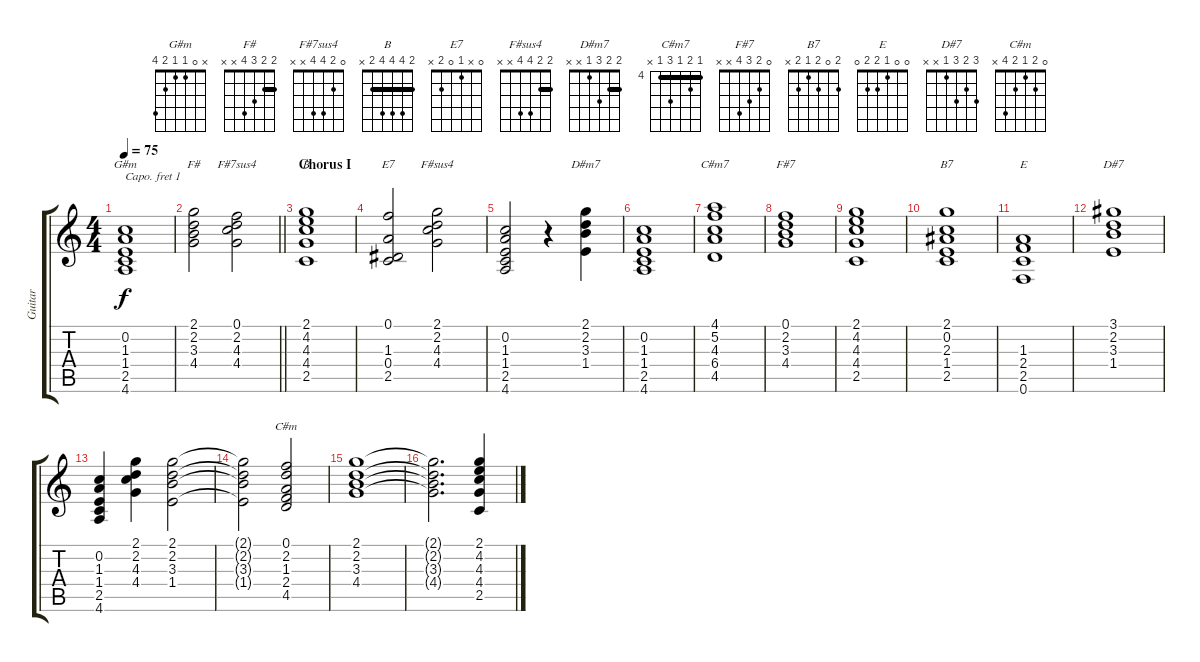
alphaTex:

\track ("Guitar" "Guitar") {instrument electricguitarmuted}
\staff {score tabs}
\capo 1
\tuning (E4 B3 G3 D3 A2 E2) {hide}
\chord ("G#m" x 0 1 1 2 4)
\chord ("F#" 2 2 3 4 x x) {barre 2}
\chord ("F#7sus4" 0 2 4 4 x x)
\chord ("B" 2 4 4 4 2 x) {barre 2}
\chord ("E7" 0 x 1 0 2 x)
\chord ("F#sus4" 2 2 4 4 x x) {barre 2}
\chord ("D#m7" 2 2 3 1 x x) {barre 2}
\chord ("C#m7" 4 5 4 6 4 x) {firstfret 4 barre 4}
\chord ("F#7" 0 2 3 4 x x)
\chord ("B7" 2 0 2 1 2 x)
\chord ("E" 0 0 1 2 2 0)
\chord ("D#7" 3 2 3 1 x x)
\chord ("C#m" 0 2 1 2 4 x)
\ts (4 4)
\tempo 75
\clef g2
\ks c
(0.2 1.3 1.4 2.5 4.6).1{ch "G#m" dy f} |
\barLineRight lightlight
(2.1 2.2 3.3 4.4).2{ch "F#"} (0.1 2.2 4.3 4.4).2{ch "F#7sus4"} |
\section ("" "Chorus I")
(2.1 4.2 4.3 4.4 2.5).1{ch "B"} |
(0.1 1.3 0.4 2.5).2{ch "E7"} (2.1 2.2 4.3 4.4).2{ch "F#sus4"} |
(0.2 1.3 1.4 2.5 4.6).2 r.4 (2.1 2.2 3.3 1.4).4{ch "D#m7"} |
(0.2 1.3 1.4 2.5 4.6).1 |
(4.1 5.2 4.3 6.4 4.5).1{ch "C#m7"} |
(0.1 2.2 3.3 4.4).1{ch "F#7"} |
(2.1 4.2 4.3 4.4 2.5).1 |
(2.1 0.2 2.3 1.4 2.5).1{ch "B7"} |
(1.3 2.4 2.5 0.6).1{ch "E"} |
(3.1 2.2 3.3 1.4).1{ch "D#7"} |
(0.2 1.3 1.4 2.5 4.6).4 (2.1 2.2 4.3 4.4).4 (2.1 2.2 3.3 1.4).2 |
(2.1{t} 2.2{t} 3.3{t} 1.4{t}).2 (0.1 2.2 1.3 2.4 4.5).2{ch "C#m"} |
(2.1 2.2 3.3 4.4).1 |
(2.1{t} 2.2{t} 3.3{t} 4.4{t}).2{d} (2.1 4.2 4.3 4.4 2.5).4
